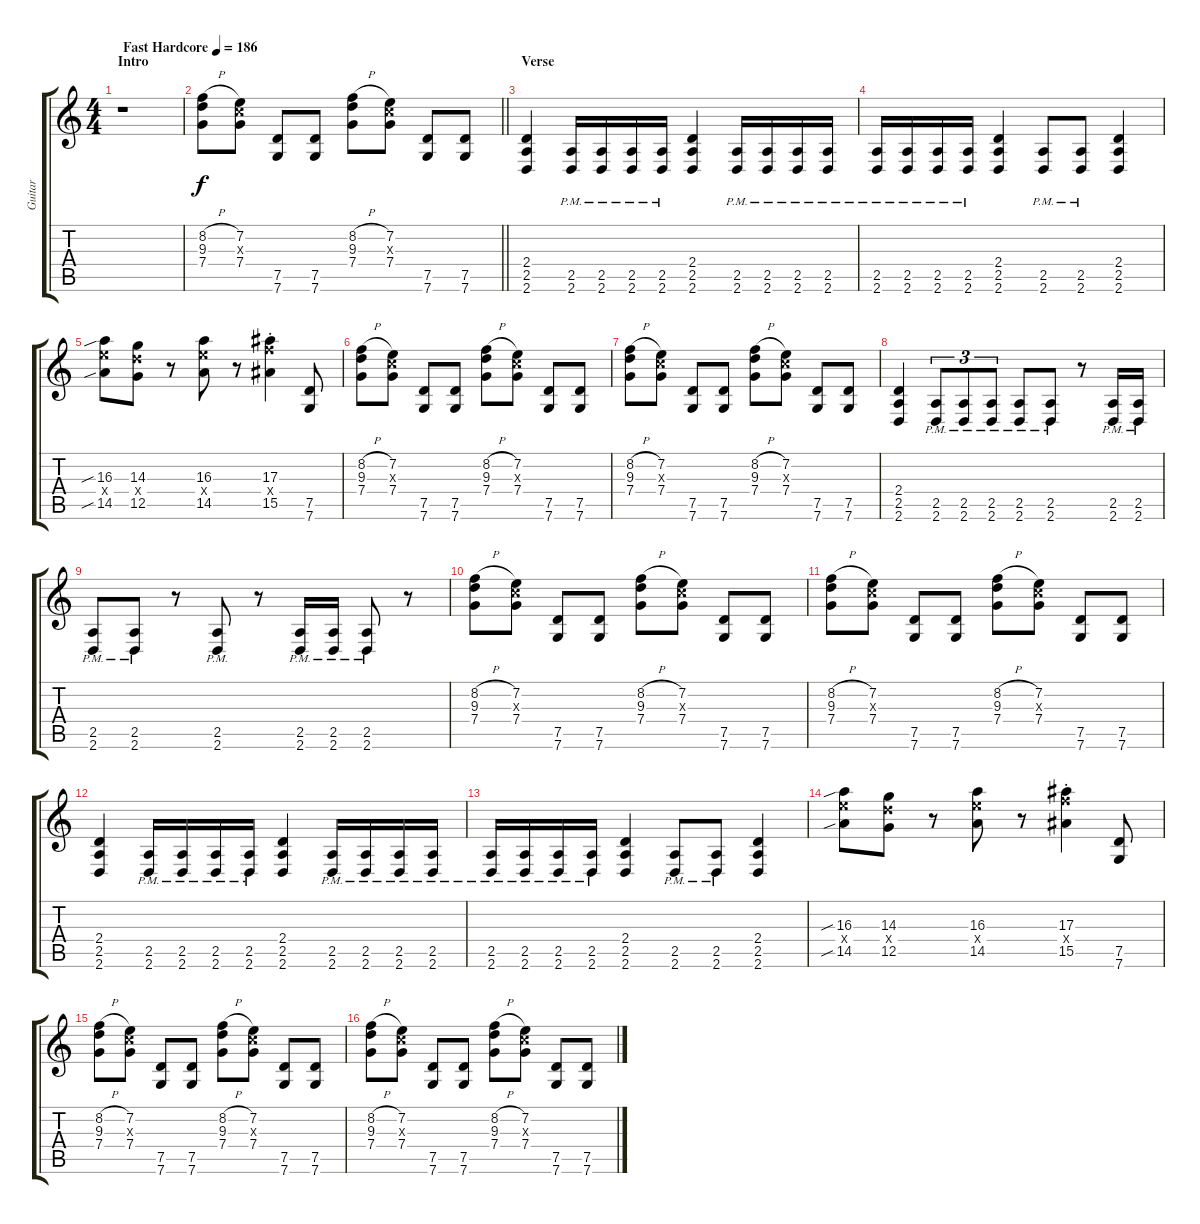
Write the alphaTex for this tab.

\track ("Guitar" "Guitar") {instrument distortionguitar}
\staff {score tabs}
\tuning (D4 A3 F3 C3 G2 C2) {hide}
\ts (4 4)
\section ("" "Intro")
\tempo (186 "Fast Hardcore")
\clef g2
\ks c
r.1{dy f instrument distortionguitar} |
\barLineRight lightlight
(8.2{h} 9.3 7.4).8 (7.2 7.3{x} 7.4).8 (7.5 7.6).8 (7.5 7.6).8 (8.2{h} 9.3 7.4).8 (7.2 7.3{x} 7.4).8 (7.5 7.6).8 (7.5 7.6).8 |
\section ("" "Verse")
(2.4 2.5 2.6).4 (2.5{pm} 2.6{pm}).16 (2.5{pm} 2.6{pm}).16 (2.5{pm} 2.6{pm}).16 (2.5{pm} 2.6{pm}).16 (2.4 2.5 2.6).4 (2.5{pm} 2.6{pm}).16 (2.5{pm} 2.6{pm}).16 (2.5{pm} 2.6{pm}).16 (2.5{pm} 2.6{pm}).16 |
(2.5{pm} 2.6{pm}).16 (2.5{pm} 2.6{pm}).16 (2.5{pm} 2.6{pm}).16 (2.5{pm} 2.6{pm}).16 (2.4 2.5 2.6).4 (2.5{pm} 2.6{pm}).8 (2.5{pm} 2.6{pm}).8 (2.4 2.5 2.6).4 |
(16.3{sib} 16.4{x} 14.5{sib}).8 (14.3 14.4{x} 12.5).8 r.8 (16.3 16.4{x} 14.5).8 r.8 (17.3{st} 17.4{x} 15.5{st}).4 (7.5 7.6).8 |
(8.2{h} 9.3 7.4).8 (7.2 7.3{x} 7.4).8 (7.5 7.6).8 (7.5 7.6).8 (8.2{h} 9.3 7.4).8 (7.2 7.3{x} 7.4).8 (7.5 7.6).8 (7.5 7.6).8 |
(8.2{h} 9.3 7.4).8 (7.2 7.3{x} 7.4).8 (7.5 7.6).8 (7.5 7.6).8 (8.2{h} 9.3 7.4).8 (7.2 7.3{x} 7.4).8 (7.5 7.6).8 (7.5 7.6).8 |
(2.4 2.5 2.6).4 (2.5{pm} 2.6{pm}).8{tu (3 2)} (2.5{pm} 2.6{pm}).8{tu (3 2)} (2.5{pm} 2.6{pm}).8{tu (3 2)} (2.5{pm} 2.6{pm}).8 (2.5{pm} 2.6{pm}).8 r.8 (2.5{pm} 2.6{pm}).16 (2.5{pm} 2.6{pm}).16 |
(2.5{pm} 2.6{pm}).8 (2.5{pm} 2.6{pm}).8 r.8 (2.5{pm} 2.6{pm}).8 r.8 (2.5{pm} 2.6{pm}).16 (2.5{pm} 2.6{pm}).16 (2.5{pm} 2.6{pm}).8 r.8 |
(8.2{h} 9.3 7.4).8 (7.2 7.3{x} 7.4).8 (7.5 7.6).8 (7.5 7.6).8 (8.2{h} 9.3 7.4).8 (7.2 7.3{x} 7.4).8 (7.5 7.6).8 (7.5 7.6).8 |
(8.2{h} 9.3 7.4).8 (7.2 7.3{x} 7.4).8 (7.5 7.6).8 (7.5 7.6).8 (8.2{h} 9.3 7.4).8 (7.2 7.3{x} 7.4).8 (7.5 7.6).8 (7.5 7.6).8 |
(2.4 2.5 2.6).4 (2.5{pm} 2.6{pm}).16 (2.5{pm} 2.6{pm}).16 (2.5{pm} 2.6{pm}).16 (2.5{pm} 2.6{pm}).16 (2.4 2.5 2.6).4 (2.5{pm} 2.6{pm}).16 (2.5{pm} 2.6{pm}).16 (2.5{pm} 2.6{pm}).16 (2.5{pm} 2.6{pm}).16 |
(2.5{pm} 2.6{pm}).16 (2.5{pm} 2.6{pm}).16 (2.5{pm} 2.6{pm}).16 (2.5{pm} 2.6{pm}).16 (2.4 2.5 2.6).4 (2.5{pm} 2.6{pm}).8 (2.5{pm} 2.6{pm}).8 (2.4 2.5 2.6).4 |
(16.3{sib} 16.4{x} 14.5{sib}).8 (14.3 14.4{x} 12.5).8 r.8 (16.3 16.4{x} 14.5).8 r.8 (17.3{st} 17.4{x} 15.5{st}).4 (7.5 7.6).8 |
(8.2{h} 9.3 7.4).8 (7.2 7.3{x} 7.4).8 (7.5 7.6).8 (7.5 7.6).8 (8.2{h} 9.3 7.4).8 (7.2 7.3{x} 7.4).8 (7.5 7.6).8 (7.5 7.6).8 |
(8.2{h} 9.3 7.4).8 (7.2 7.3{x} 7.4).8 (7.5 7.6).8 (7.5 7.6).8 (8.2{h} 9.3 7.4).8 (7.2 7.3{x} 7.4).8 (7.5 7.6).8 (7.5 7.6).8
